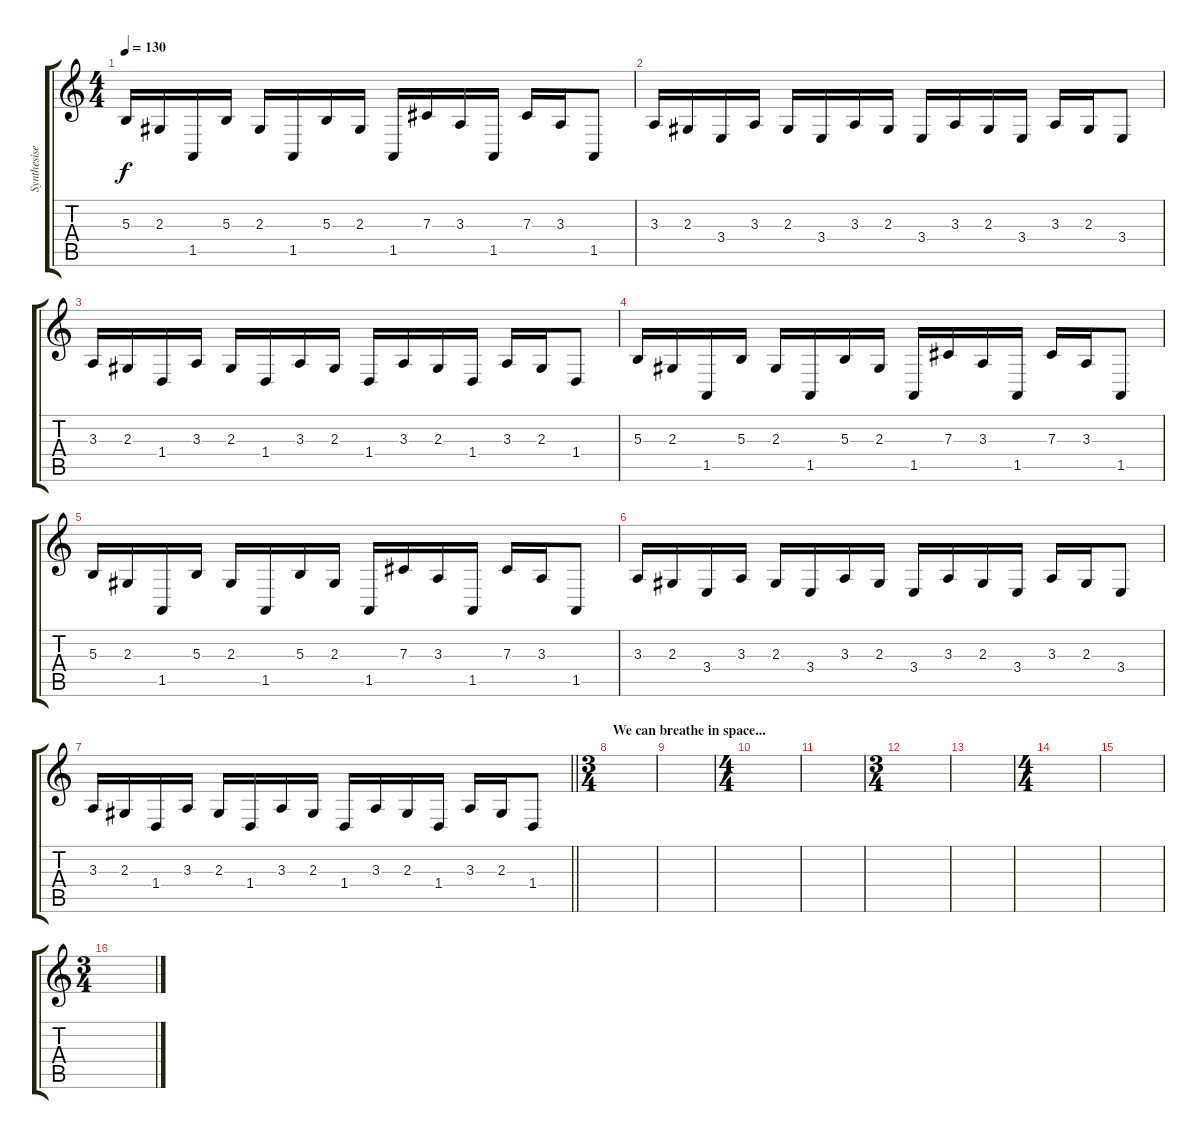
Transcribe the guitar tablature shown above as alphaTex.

\track ("Synthesiser One" "Synthesise") {instrument lead1square}
\staff {score tabs}
\tuning (Eb4 Bb3 Gb3 Db3 Ab2 Db2) {hide}
\ts (4 4)
\tempo 130
\clef g2
\ks c
5.3.16{dy f} 2.3.16 1.5.16 5.3.16 2.3.16 1.5.16 5.3.16 2.3.16 1.5.16 7.3.16 3.3.16 1.5.16 7.3.16 3.3.16 1.5.8 |
3.3.16 2.3.16 3.4.16 3.3.16 2.3.16 3.4.16 3.3.16 2.3.16 3.4.16 3.3.16 2.3.16 3.4.16 3.3.16 2.3.16 3.4.8 |
3.3.16 2.3.16 1.4.16 3.3.16 2.3.16 1.4.16 3.3.16 2.3.16 1.4.16 3.3.16 2.3.16 1.4.16 3.3.16 2.3.16 1.4.8 |
5.3.16 2.3.16 1.5.16 5.3.16 2.3.16 1.5.16 5.3.16 2.3.16 1.5.16 7.3.16 3.3.16 1.5.16 7.3.16 3.3.16 1.5.8 |
5.3.16 2.3.16 1.5.16 5.3.16 2.3.16 1.5.16 5.3.16 2.3.16 1.5.16 7.3.16 3.3.16 1.5.16 7.3.16 3.3.16 1.5.8 |
3.3.16 2.3.16 3.4.16 3.3.16 2.3.16 3.4.16 3.3.16 2.3.16 3.4.16 3.3.16 2.3.16 3.4.16 3.3.16 2.3.16 3.4.8 |
\barLineRight lightlight
3.3.16 2.3.16 1.4.16 3.3.16 2.3.16 1.4.16 3.3.16 2.3.16 1.4.16 3.3.16 2.3.16 1.4.16 3.3.16 2.3.16 1.4.8 |
\ts (3 4)
\section ("" "We can breathe in space...")
|
|
\ts (4 4)
|
|
\ts (3 4)
|
|
\ts (4 4)
|
|
\ts (3 4)
